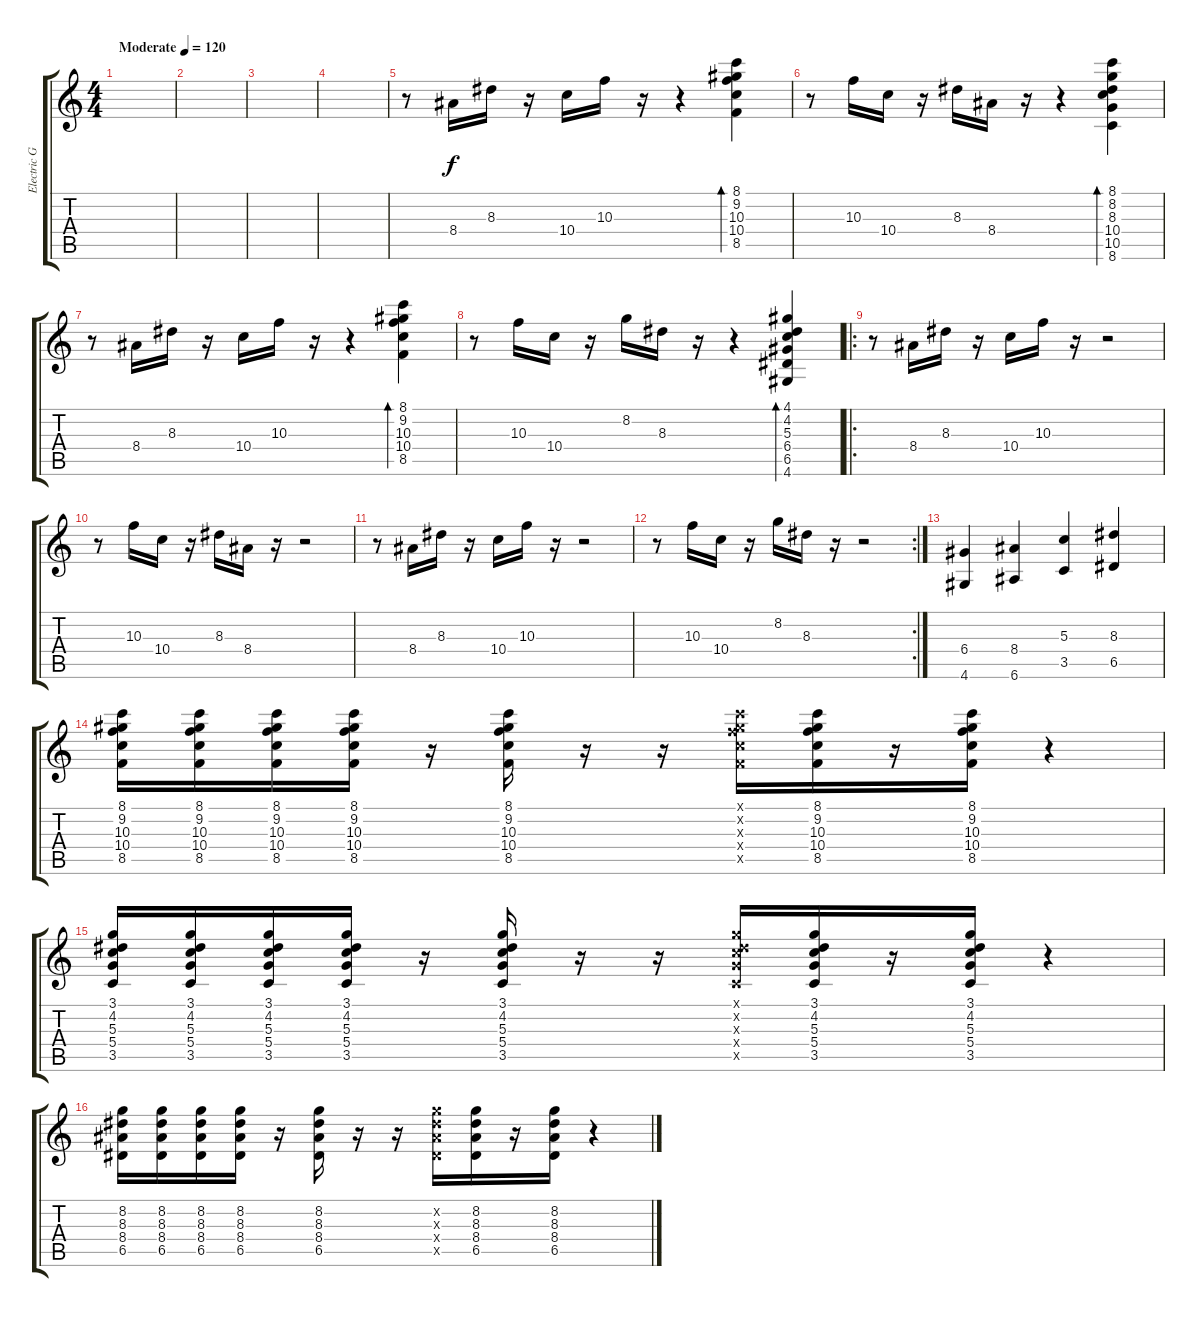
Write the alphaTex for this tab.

\track ("Electric Guitar" "Electric G") {instrument overdrivenguitar}
\staff {score tabs}
\tuning (E4 B3 G3 D3 A2 E2) {hide}
\ts (4 4)
\tempo (120 "Moderate")
\clef g2
\ks c
|
|
|
|
r.8 8.4.16 8.3.16 r.16 10.4.16 10.3.16 r.16 r.4 (8.1 9.2 10.3 10.4 8.5).4{bd 120} |
r.8 10.3.16 10.4.16 r.16 8.3.16 8.4.16 r.16 r.4 (8.1 8.2 8.3 10.4 10.5 8.6).4{bd 120} |
r.8 8.4.16 8.3.16 r.16 10.4.16 10.3.16 r.16 r.4 (8.1 9.2 10.3 10.4 8.5).4{bd 120} |
r.8 10.3.16 10.4.16 r.16 8.2.16 8.3.16 r.16 r.4 (4.1 4.2 5.3 6.4 6.5 4.6).4{bd 120} |
\ro
r.8 8.4.16 8.3.16 r.16 10.4.16 10.3.16 r.16 r.2 |
r.8 10.3.16 10.4.16 r.16 8.3.16 8.4.16 r.16 r.2 |
r.8 8.4.16 8.3.16 r.16 10.4.16 10.3.16 r.16 r.2 |
\rc 2
r.8 10.3.16 10.4.16 r.16 8.2.16 8.3.16 r.16 r.2 |
(6.4 4.6).4 (8.4 6.6).4 (5.3 3.5).4 (8.3 6.5).4 |
(8.1 9.2 10.3 10.4 8.5).16 (8.1 9.2 10.3 10.4 8.5).16 (8.1 9.2 10.3 10.4 8.5).16 (8.1 9.2 10.3 10.4 8.5).16 r.16 (8.1 9.2 10.3 10.4 8.5).16 r.16 r.16 (8.1{x} 9.2{x} 10.3{x} 10.4{x} 8.5{x}).16 (8.1 9.2 10.3 10.4 8.5).16 r.16 (8.1 9.2 10.3 10.4 8.5).16 r.4 |
(3.1 4.2 5.3 5.4 3.5).16 (3.1 4.2 5.3 5.4 3.5).16 (3.1 4.2 5.3 5.4 3.5).16 (3.1 4.2 5.3 5.4 3.5).16 r.16 (3.1 4.2 5.3 5.4 3.5).16 r.16 r.16 (3.1{x} 4.2{x} 5.3{x} 5.4{x} 3.5{x}).16 (3.1 4.2 5.3 5.4 3.5).16 r.16 (3.1 4.2 5.3 5.4 3.5).16 r.4 |
(8.2 8.3 8.4 6.5).16 (8.2 8.3 8.4 6.5).16 (8.2 8.3 8.4 6.5).16 (8.2 8.3 8.4 6.5).16 r.16 (8.2 8.3 8.4 6.5).16 r.16 r.16 (8.2{x} 8.3{x} 8.4{x} 6.5{x}).16 (8.2 8.3 8.4 6.5).16 r.16 (8.2 8.3 8.4 6.5).16 r.4
